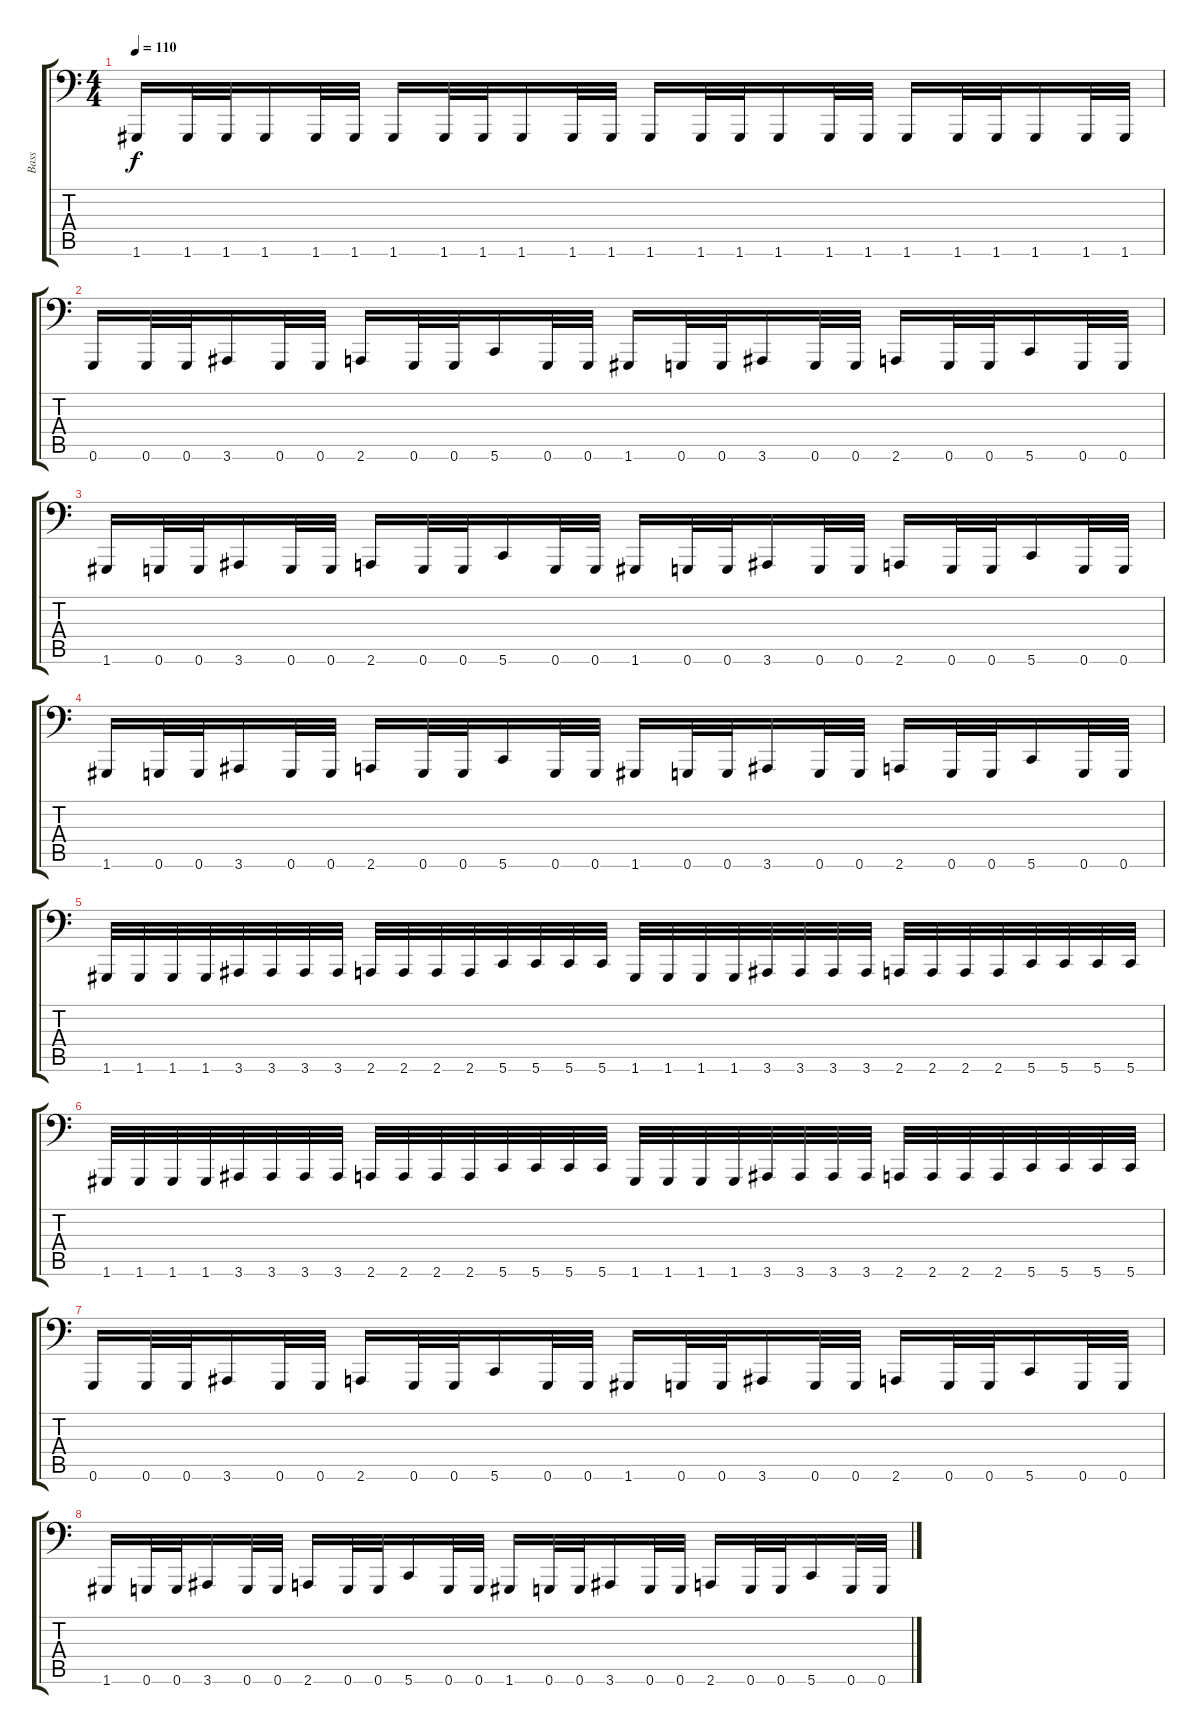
\track ("Bass" "Bass") {instrument electricbasspick}
\staff {score tabs}
\tuning (Ab2 Eb2 Bb1 F1 C1 G0) {hide}
\ts (4 4)
\tempo 110
\clef f4
\ks c
1.6.16{dy f} 1.6.32 1.6.32 1.6.16 1.6.32 1.6.32 1.6.16 1.6.32 1.6.32 1.6.16 1.6.32 1.6.32 1.6.16 1.6.32 1.6.32 1.6.16 1.6.32 1.6.32 1.6.16 1.6.32 1.6.32 1.6.16 1.6.32 1.6.32 |
0.6.16 0.6.32 0.6.32 3.6.16 0.6.32 0.6.32 2.6.16 0.6.32 0.6.32 5.6.16 0.6.32 0.6.32 1.6.16 0.6.32 0.6.32 3.6.16 0.6.32 0.6.32 2.6.16 0.6.32 0.6.32 5.6.16 0.6.32 0.6.32 |
1.6.16 0.6.32 0.6.32 3.6.16 0.6.32 0.6.32 2.6.16 0.6.32 0.6.32 5.6.16 0.6.32 0.6.32 1.6.16 0.6.32 0.6.32 3.6.16 0.6.32 0.6.32 2.6.16 0.6.32 0.6.32 5.6.16 0.6.32 0.6.32 |
1.6.16 0.6.32 0.6.32 3.6.16 0.6.32 0.6.32 2.6.16 0.6.32 0.6.32 5.6.16 0.6.32 0.6.32 1.6.16 0.6.32 0.6.32 3.6.16 0.6.32 0.6.32 2.6.16 0.6.32 0.6.32 5.6.16 0.6.32 0.6.32 |
1.6.32 1.6.32 1.6.32 1.6.32 3.6.32 3.6.32 3.6.32 3.6.32 2.6.32 2.6.32 2.6.32 2.6.32 5.6.32 5.6.32 5.6.32 5.6.32 1.6.32 1.6.32 1.6.32 1.6.32 3.6.32 3.6.32 3.6.32 3.6.32 2.6.32 2.6.32 2.6.32 2.6.32 5.6.32 5.6.32 5.6.32 5.6.32 |
1.6.32 1.6.32 1.6.32 1.6.32 3.6.32 3.6.32 3.6.32 3.6.32 2.6.32 2.6.32 2.6.32 2.6.32 5.6.32 5.6.32 5.6.32 5.6.32 1.6.32 1.6.32 1.6.32 1.6.32 3.6.32 3.6.32 3.6.32 3.6.32 2.6.32 2.6.32 2.6.32 2.6.32 5.6.32 5.6.32 5.6.32 5.6.32 |
0.6.16 0.6.32 0.6.32 3.6.16 0.6.32 0.6.32 2.6.16 0.6.32 0.6.32 5.6.16 0.6.32 0.6.32 1.6.16 0.6.32 0.6.32 3.6.16 0.6.32 0.6.32 2.6.16 0.6.32 0.6.32 5.6.16 0.6.32 0.6.32 |
1.6.16 0.6.32 0.6.32 3.6.16 0.6.32 0.6.32 2.6.16 0.6.32 0.6.32 5.6.16 0.6.32 0.6.32 1.6.16 0.6.32 0.6.32 3.6.16 0.6.32 0.6.32 2.6.16 0.6.32 0.6.32 5.6.16 0.6.32 0.6.32
